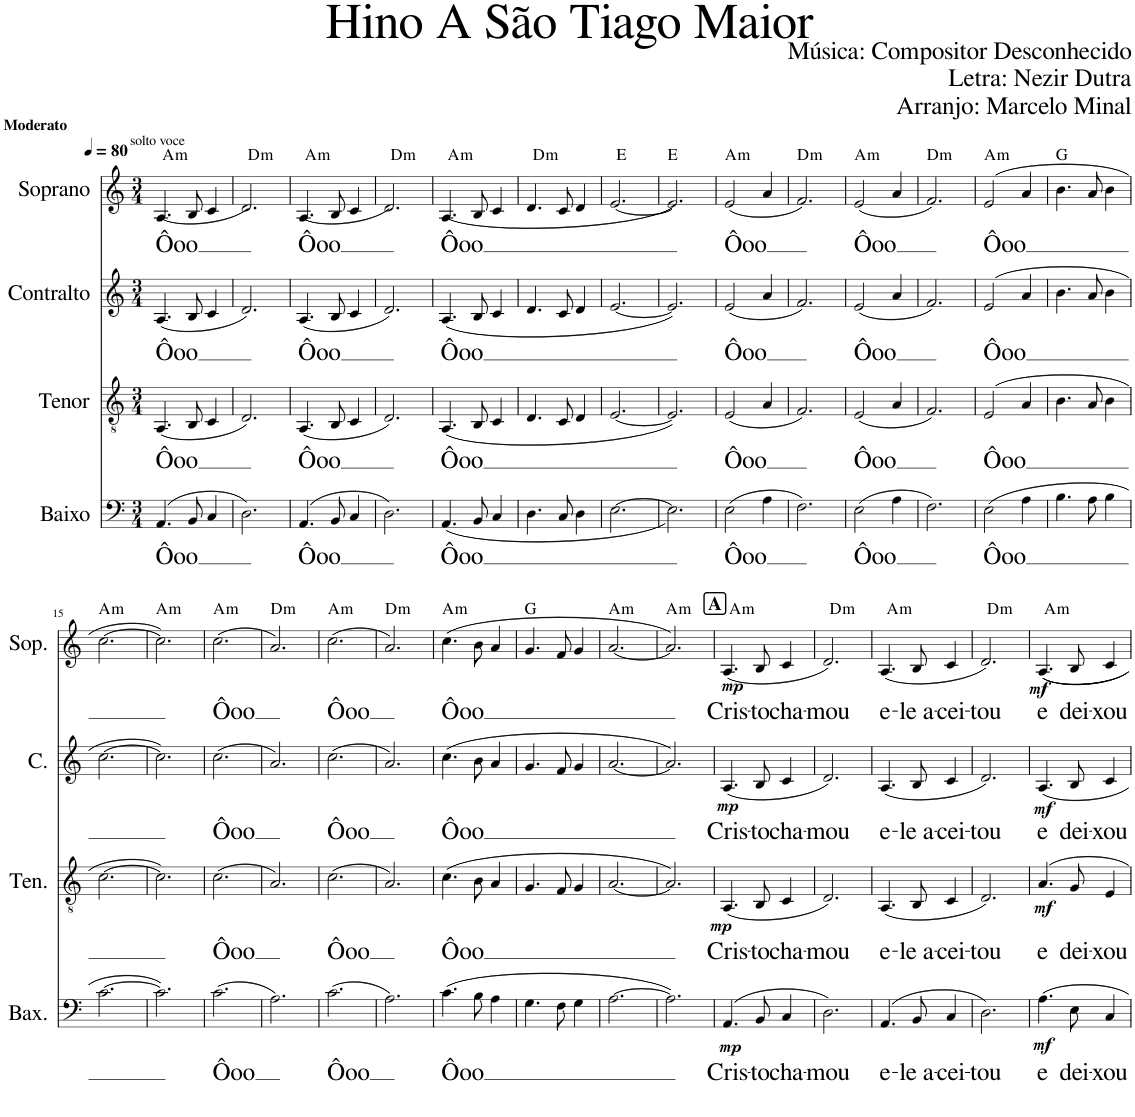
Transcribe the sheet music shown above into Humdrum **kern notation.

**kern	**text	**dynam	**kern	**text	**dynam	**kern	**text	**dynam	**kern	**text	**dynam	**harte
*part4	*part4	*part4	*part3	*part3	*part3	*part2	*part2	*part2	*part1	*part1	*part1	*part1
*staff4	*staff4	*staff4	*staff3	*staff3	*staff3	*staff2	*staff2	*staff2	*staff1	*staff1	*staff1	*
*I"Baixo	*	*	*I"Tenor	*	*	*I"Contralto	*	*	*I"Soprano	*	*	*
*I'Bax.	*	*	*I'Ten.	*	*	*I'C.	*	*	*I'Sop.	*	*	*
*clefF4	*	*	*clefGv2	*	*	*clefG2	*	*	*clefG2	*	*	*
*k[]	*	*	*k[]	*	*	*k[]	*	*	*k[]	*	*	*
*M3/4	*	*	*M3/4	*	*	*M3/4	*	*	*M3/4	*	*	*
*MM80	*	*	*MM80	*	*	*MM80	*	*	*MM80	*	*	*
=1	=1	=1	=1	=1	=1	=1	=1	=1	=1	=1	=1	=1
!	!	!	!	!	!	!	!	!	!LO:TX:a:B:t=Moderato	!	!	!
!	!	!	!	!	!	!	!	!	!LO:TX:a:t=solto voce	!	!	!
!	!LO:LY:b	!	!	!LO:LY:b	!	!	!LO:LY:b	!	!	!LO:LY:b	!	!LO:H:kt=m
(4.AA/	Ôoo	.	(4.AA/	Ôoo	.	(4.A/	Ôoo	.	(4.A/	Ôoo	.	A:min
8BB/	.	.	8BB/	.	.	8B/	.	.	8B/	.	.	.
4C/	.	.	4C/	.	.	4c/	.	.	4c/	.	.	.
=2	=2	=2	=2	=2	=2	=2	=2	=2	=2	=2	=2	=2
!	!	!	!	!	!	!	!	!	!	!	!	!LO:H:kt=m
2.D\)	.	.	2.D/)	.	.	2.d/)	.	.	2.d/)	.	.	D:min
=3	=3	=3	=3	=3	=3	=3	=3	=3	=3	=3	=3	=3
!	!LO:LY:b	!	!	!LO:LY:b	!	!	!LO:LY:b	!	!	!LO:LY:b	!	!LO:H:kt=m
(4.AA/	Ôoo	.	(4.AA/	Ôoo	.	(4.A/	Ôoo	.	(4.A/	Ôoo	.	A:min
8BB/	.	.	8BB/	.	.	8B/	.	.	8B/	.	.	.
4C/	.	.	4C/	.	.	4c/	.	.	4c/	.	.	.
=4	=4	=4	=4	=4	=4	=4	=4	=4	=4	=4	=4	=4
!	!	!	!	!	!	!	!	!	!	!	!	!LO:H:kt=m
2.D\)	.	.	2.D/)	.	.	2.d/)	.	.	2.d/)	.	.	D:min
=5	=5	=5	=5	=5	=5	=5	=5	=5	=5	=5	=5	=5
!	!LO:LY:b	!	!	!LO:LY:b	!	!	!LO:LY:b	!	!	!LO:LY:b	!	!LO:H:kt=m
(<4.AA/	Ôoo	.	(<4.AA/	Ôoo	.	(<4.A/	Ôoo	.	(<4.A/	Ôoo	.	A:min
8BB/	.	.	8BB/	.	.	8B/	.	.	8B/	.	.	.
4C/	.	.	4C/	.	.	4c/	.	.	4c/	.	.	.
=6	=6	=6	=6	=6	=6	=6	=6	=6	=6	=6	=6	=6
!	!	!	!	!	!	!	!	!	!	!	!	!LO:H:kt=m
4.D\	.	.	4.D/	.	.	4.d/	.	.	4.d/	.	.	D:min
8C/	.	.	8C/	.	.	8c/	.	.	8c/	.	.	.
4D\	.	.	4D/	.	.	4d/	.	.	4d/	.	.	.
=7	=7	=7	=7	=7	=7	=7	=7	=7	=7	=7	=7	=7
[2.E\	.	.	[2.E/	.	.	[2.e/	.	.	[2.e/	.	.	E:maj
=8	=8	=8	=8	=8	=8	=8	=8	=8	=8	=8	=8	=8
2.E\])	.	.	2.E/])	.	.	2.e/])	.	.	2.e/])	.	.	E:maj
=9	=9	=9	=9	=9	=9	=9	=9	=9	=9	=9	=9	=9
!	!LO:LY:b	!	!	!LO:LY:b	!	!	!LO:LY:b	!	!	!LO:LY:b	!	!LO:H:kt=m
(2E\	Ôoo	.	(2E/	Ôoo	.	(2e/	Ôoo	.	(2e/	Ôoo	.	A:min
4A\	.	.	4A/	.	.	4a/	.	.	4a/	.	.	.
=10	=10	=10	=10	=10	=10	=10	=10	=10	=10	=10	=10	=10
!	!	!	!	!	!	!	!	!	!	!	!	!LO:H:kt=m
2.F\)	.	.	2.F/)	.	.	2.f/)	.	.	2.f/)	.	.	D:min
=11	=11	=11	=11	=11	=11	=11	=11	=11	=11	=11	=11	=11
!	!LO:LY:b	!	!	!LO:LY:b	!	!	!LO:LY:b	!	!	!LO:LY:b	!	!LO:H:kt=m
(2E\	Ôoo	.	(2E/	Ôoo	.	(2e/	Ôoo	.	(2e/	Ôoo	.	A:min
4A\	.	.	4A/	.	.	4a/	.	.	4a/	.	.	.
=12	=12	=12	=12	=12	=12	=12	=12	=12	=12	=12	=12	=12
!	!	!	!	!	!	!	!	!	!	!	!	!LO:H:kt=m
2.F\)	.	.	2.F/)	.	.	2.f/)	.	.	2.f/)	.	.	D:min
=13	=13	=13	=13	=13	=13	=13	=13	=13	=13	=13	=13	=13
!	!LO:LY:b	!	!	!LO:LY:b	!	!	!LO:LY:b	!	!	!LO:LY:b	!	!LO:H:kt=m
(2E\	Ôoo	.	(2E/	Ôoo	.	(2e/	Ôoo	.	(2e/	Ôoo	.	A:min
4A\	.	.	4A/	.	.	4a/	.	.	4a/	.	.	.
=14	=14	=14	=14	=14	=14	=14	=14	=14	=14	=14	=14	=14
4.B\	.	.	4.B\	.	.	4.b\	.	.	4.b\	.	.	G:maj
8A\	.	.	8A/	.	.	8a/	.	.	8a/	.	.	.
4B\	.	.	4B\	.	.	4b\	.	.	4b\	.	.	.
!!LO:LB:g=z
=15	=15	=15	=15	=15	=15	=15	=15	=15	=15	=15	=15	=15
!	!	!	!	!	!	!	!	!	!	!	!	!LO:H:kt=m
[2.c\	.	.	[2.c\	.	.	[2.cc\	.	.	[2.cc\	.	.	A:min
=16	=16	=16	=16	=16	=16	=16	=16	=16	=16	=16	=16	=16
!	!	!	!	!	!	!	!	!	!	!	!	!LO:H:kt=m
2.c\])	.	.	2.c\])	.	.	2.cc\])	.	.	2.cc\])	.	.	A:min
=17	=17	=17	=17	=17	=17	=17	=17	=17	=17	=17	=17	=17
!	!LO:LY:b	!	!	!LO:LY:b	!	!	!LO:LY:b	!	!	!LO:LY:b	!	!LO:H:kt=m
(2.c\	Ôoo	.	(2.c\	Ôoo	.	(2.cc\	Ôoo	.	(2.cc\	Ôoo	.	A:min
=18	=18	=18	=18	=18	=18	=18	=18	=18	=18	=18	=18	=18
!	!	!	!	!	!	!	!	!	!	!	!	!LO:H:kt=m
2.A\)	.	.	2.A/)	.	.	2.a/)	.	.	2.a/)	.	.	D:min
=19	=19	=19	=19	=19	=19	=19	=19	=19	=19	=19	=19	=19
!	!LO:LY:b	!	!	!LO:LY:b	!	!	!LO:LY:b	!	!	!LO:LY:b	!	!LO:H:kt=m
(2.c\	Ôoo	.	(2.c\	Ôoo	.	(2.cc\	Ôoo	.	(2.cc\	Ôoo	.	A:min
=20	=20	=20	=20	=20	=20	=20	=20	=20	=20	=20	=20	=20
!	!	!	!	!	!	!	!	!	!	!	!	!LO:H:kt=m
2.A\)	.	.	2.A/)	.	.	2.a/)	.	.	2.a/)	.	.	D:min
=21	=21	=21	=21	=21	=21	=21	=21	=21	=21	=21	=21	=21
!	!LO:LY:b	!	!	!LO:LY:b	!	!	!LO:LY:b	!	!	!LO:LY:b	!	!LO:H:kt=m
(4.c\	Ôoo	.	(4.c\	Ôoo	.	(4.cc\	Ôoo	.	(4.cc\	Ôoo	.	A:min
8B\	.	.	8B\	.	.	8b\	.	.	8b\	.	.	.
4A\	.	.	4A/	.	.	4a/	.	.	4a/	.	.	.
=22	=22	=22	=22	=22	=22	=22	=22	=22	=22	=22	=22	=22
4.G\	.	.	4.G/	.	.	4.g/	.	.	4.g/	.	.	G:maj
8F\	.	.	8F/	.	.	8f/	.	.	8f/	.	.	.
4G\	.	.	4G/	.	.	4g/	.	.	4g/	.	.	.
=23	=23	=23	=23	=23	=23	=23	=23	=23	=23	=23	=23	=23
!	!	!	!	!	!	!	!	!	!	!	!	!LO:H:kt=m
[2.A\	.	.	[2.A/	.	.	[2.a/	.	.	[2.a/	.	.	A:min
=24	=24	=24	=24	=24	=24	=24	=24	=24	=24	=24	=24	=24
!	!	!	!	!	!	!	!	!	!	!	!	!LO:H:kt=m
2.A\])	.	.	2.A/])	.	.	2.a/])	.	.	2.a/])	.	.	A:min
!!LO:REH:place=s1:a:B:cj:fs=14:t=A
=25	=25	=25	=25	=25	=25	=25	=25	=25	=25	=25	=25	=25
!	!LO:LY:b	!LO:DY:b	!	!LO:LY:b	!LO:DY:b	!	!LO:LY:b	!LO:DY:b	!	!LO:LY:b	!LO:DY:b	!LO:H:kt=m
(4.AA/	Cris-	mp	(4.AA/	Cris-	mp	(4.A/	Cris-	mp	(4.A/	Cris-	mp	A:min
!	!LO:LY:b	!	!	!LO:LY:b	!	!	!LO:LY:b	!	!	!LO:LY:b	!	!
8BB/	-to	.	8BB/	-to	.	8B/	-to	.	8B/	-to	.	.
!	!LO:LY:b	!	!	!LO:LY:b	!	!	!LO:LY:b	!	!	!LO:LY:b	!	!
4C/	cha-	.	4C/	cha-	.	4c/	cha-	.	4c/	cha-	.	.
=26	=26	=26	=26	=26	=26	=26	=26	=26	=26	=26	=26	=26
!	!LO:LY:b	!	!	!LO:LY:b	!	!	!LO:LY:b	!	!	!LO:LY:b	!	!LO:H:kt=m
2.D\)	-mou	.	2.D/)	-mou	.	2.d/)	-mou	.	2.d/)	-mou	.	D:min
=27	=27	=27	=27	=27	=27	=27	=27	=27	=27	=27	=27	=27
!	!LO:LY:b	!	!	!LO:LY:b	!	!	!LO:LY:b	!	!	!LO:LY:b	!	!LO:H:kt=m
(4.AA/	e-	.	(4.AA/	e-	.	(4.A/	e-	.	(4.A/	e-	.	A:min
!	!LO:LY:b	!	!	!LO:LY:b	!	!	!LO:LY:b	!	!	!LO:LY:b	!	!
8BB/	-le a-	.	8BB/	-le a-	.	8B/	-le a-	.	8B/	-le a-	.	.
!	!LO:LY:b	!	!	!LO:LY:b	!	!	!LO:LY:b	!	!	!LO:LY:b	!	!
4C/	-cei-	.	4C/	-cei-	.	4c/	-cei-	.	4c/	-cei-	.	.
=28	=28	=28	=28	=28	=28	=28	=28	=28	=28	=28	=28	=28
!	!LO:LY:b	!	!	!LO:LY:b	!	!	!LO:LY:b	!	!	!LO:LY:b	!	!LO:H:kt=m
2.D\)	-tou	.	2.D/)	-tou	.	2.d/)	-tou	.	2.d/)	-tou	.	D:min
=29	=29	=29	=29	=29	=29	=29	=29	=29	=29	=29	=29	=29
!	!LO:LY:b	!LO:DY:b	!	!LO:LY:b	!LO:DY:b	!	!LO:LY:b	!LO:DY:b	!	!LO:LY:b	!LO:DY:b	!LO:H:kt=m
4.A\	e	mf	4.A/	e	mf	4.A/	e	mf	4.A/	e	mf	A:min
!	!LO:LY:b	!	!	!LO:LY:b	!	!	!LO:LY:b	!	!	!LO:LY:b	!	!
8E\	dei-	.	8G/	dei-	.	8B/	dei-	.	8B/	dei-	.	.
!	!LO:LY:b	!	!	!LO:LY:b	!	!	!LO:LY:b	!	!	!LO:LY:b	!	!
4C/	-xou	.	4E/	-xou	.	4c/	-xou	.	4c/	-xou	.	.
=	=	=	=	=	=	=	=	=	=	=	=	=
*-	*-	*-	*-	*-	*-	*-	*-	*-	*-	*-	*-	*-
